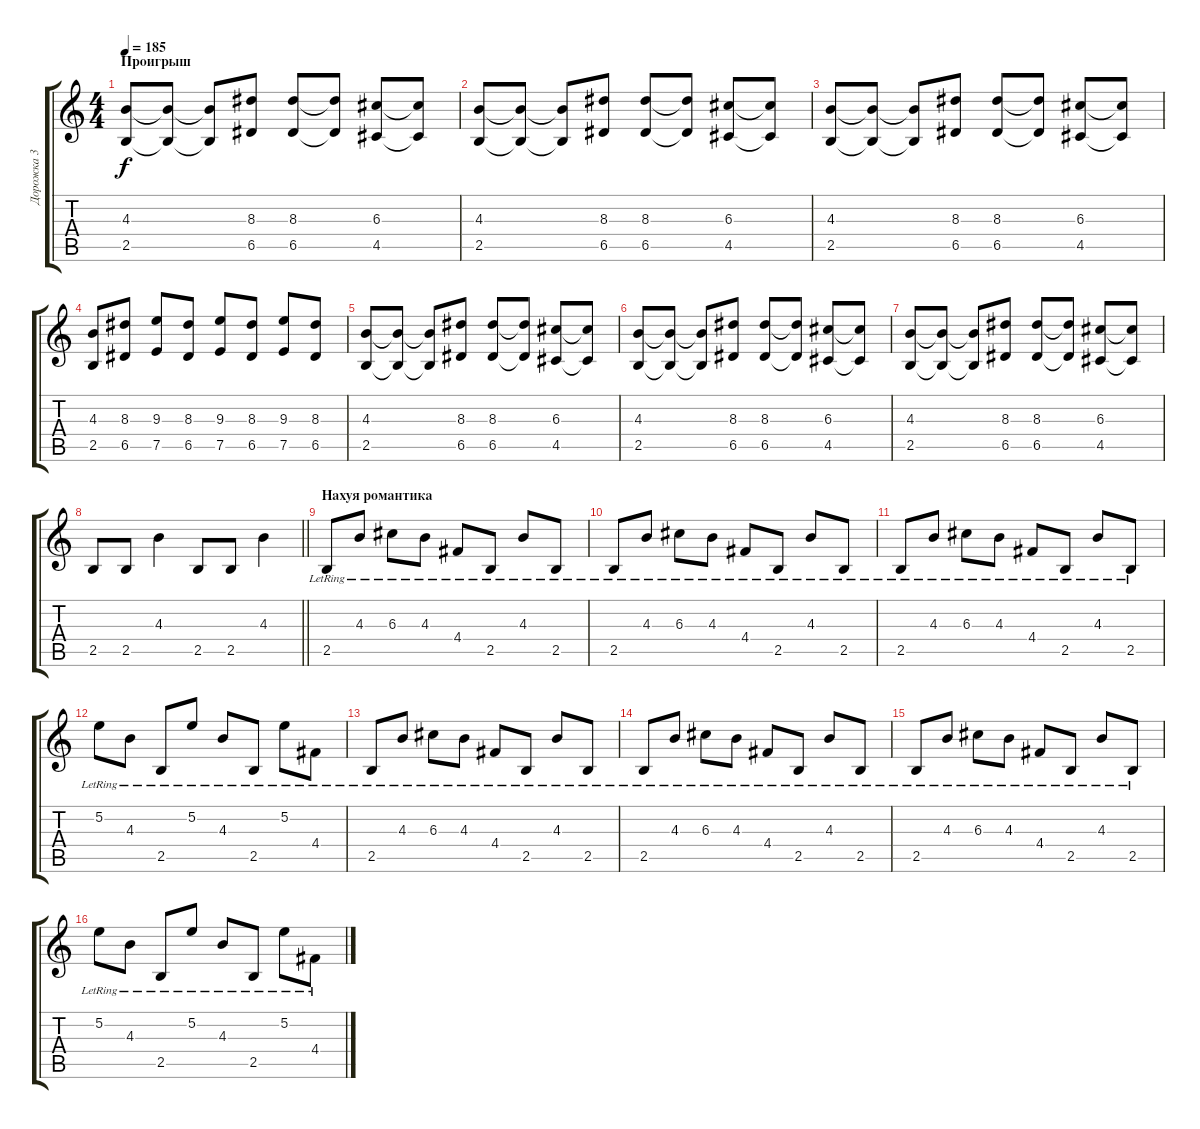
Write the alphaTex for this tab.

\track ("Дорожка 3" "Дорожка 3") {instrument overdrivenguitar}
\staff {score tabs}
\tuning (E4 B3 G3 D3 A2 E2) {hide}
\ts (4 4)
\section ("" "Проигрыш")
\tempo 185
\clef g2
\ks c
(4.3 2.5).8{dy f instrument overdrivenguitar} (4.3{t} 2.5{t}).8 (4.3{t} 2.5{t}).8 (8.3 6.5).8 (8.3 6.5).8 (8.3{t} 6.5{t}).8 (6.3 4.5).8 (6.3{t} 4.5{t}).8 |
(4.3 2.5).8 (4.3{t} 2.5{t}).8 (4.3{t} 2.5{t}).8 (8.3 6.5).8 (8.3 6.5).8 (8.3{t} 6.5{t}).8 (6.3 4.5).8 (6.3{t} 4.5{t}).8 |
(4.3 2.5).8 (4.3{t} 2.5{t}).8 (4.3{t} 2.5{t}).8 (8.3 6.5).8 (8.3 6.5).8 (8.3{t} 6.5{t}).8 (6.3 4.5).8 (6.3{t} 4.5{t}).8 |
(4.3 2.5).8 (8.3 6.5).8 (9.3 7.5).8 (8.3 6.5).8 (9.3 7.5).8 (8.3 6.5).8 (9.3 7.5).8 (8.3 6.5).8 |
(4.3 2.5).8 (4.3{t} 2.5{t}).8 (4.3{t} 2.5{t}).8 (8.3 6.5).8 (8.3 6.5).8 (8.3{t} 6.5{t}).8 (6.3 4.5).8 (6.3{t} 4.5{t}).8 |
(4.3 2.5).8 (4.3{t} 2.5{t}).8 (4.3{t} 2.5{t}).8 (8.3 6.5).8 (8.3 6.5).8 (8.3{t} 6.5{t}).8 (6.3 4.5).8 (6.3{t} 4.5{t}).8 |
(4.3 2.5).8 (4.3{t} 2.5{t}).8 (4.3{t} 2.5{t}).8 (8.3 6.5).8 (8.3 6.5).8 (8.3{t} 6.5{t}).8 (6.3 4.5).8 (6.3{t} 4.5{t}).8 |
\barLineRight lightlight
2.5.8 2.5.8 4.3.4 2.5.8 2.5.8 4.3.4 |
\section ("" "Нахуя романтика")
2.5{lr}.8{instrument electricguitarclean} 4.3{lr}.8 6.3{lr}.8 4.3{lr}.8 4.4{lr}.8 2.5{lr}.8 4.3{lr}.8 2.5{lr}.8 |
2.5{lr}.8 4.3{lr}.8 6.3{lr}.8 4.3{lr}.8 4.4{lr}.8 2.5{lr}.8 4.3{lr}.8 2.5{lr}.8 |
2.5{lr}.8 4.3{lr}.8 6.3{lr}.8 4.3{lr}.8 4.4{lr}.8 2.5{lr}.8 4.3{lr}.8 2.5{lr}.8 |
5.2{lr}.8 4.3{lr}.8 2.5{lr}.8 5.2{lr}.8 4.3{lr}.8 2.5{lr}.8 5.2{lr}.8 4.4{lr}.8 |
2.5{lr}.8 4.3{lr}.8 6.3{lr}.8 4.3{lr}.8 4.4{lr}.8 2.5{lr}.8 4.3{lr}.8 2.5{lr}.8 |
2.5{lr}.8 4.3{lr}.8 6.3{lr}.8 4.3{lr}.8 4.4{lr}.8 2.5{lr}.8 4.3{lr}.8 2.5{lr}.8 |
2.5{lr}.8 4.3{lr}.8 6.3{lr}.8 4.3{lr}.8 4.4{lr}.8 2.5{lr}.8 4.3{lr}.8 2.5{lr}.8 |
5.2{lr}.8 4.3{lr}.8 2.5{lr}.8 5.2{lr}.8 4.3{lr}.8 2.5{lr}.8 5.2{lr}.8 4.4{lr}.8
